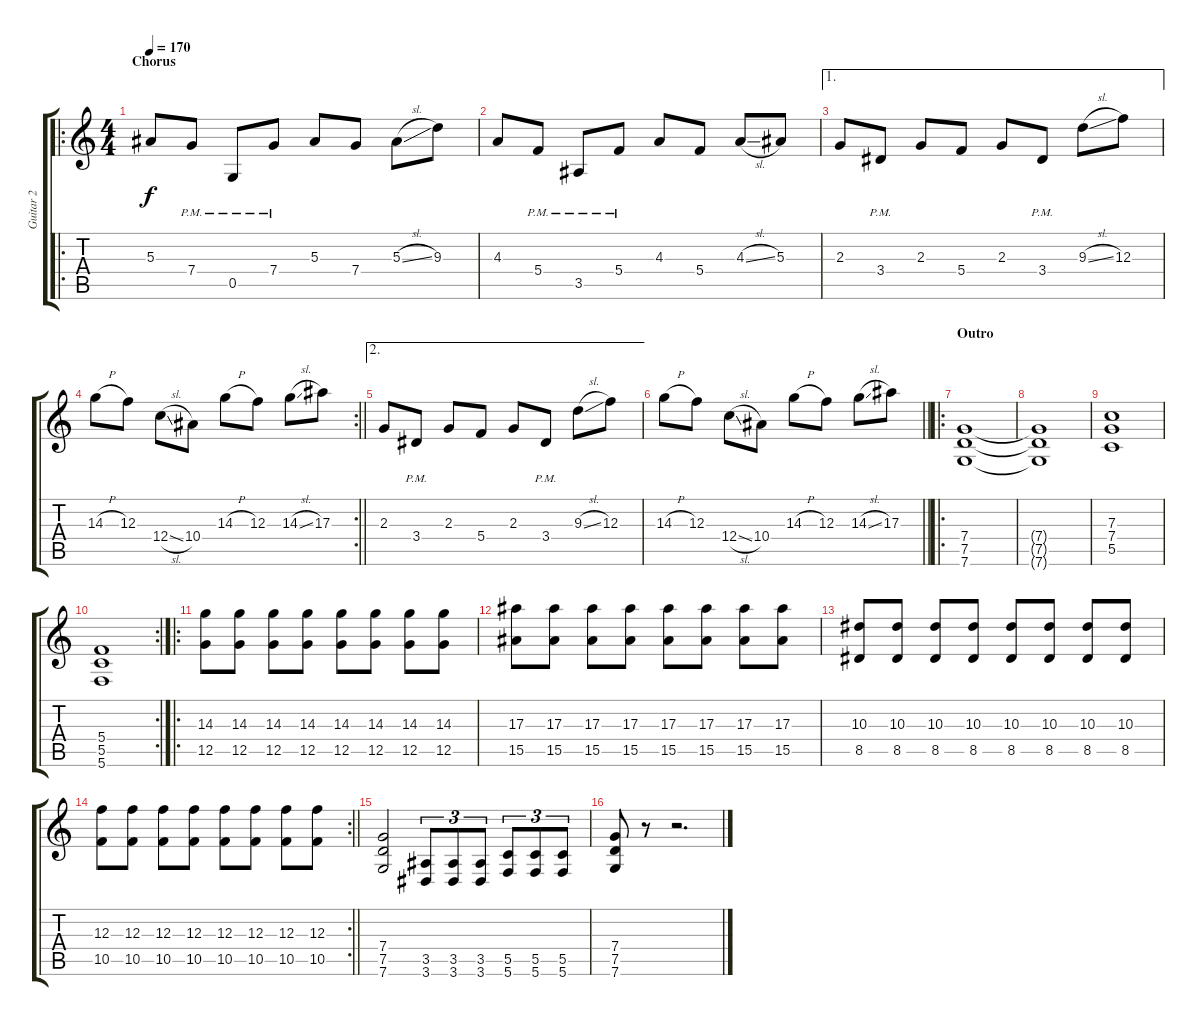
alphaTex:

\track ("Guitar 2" "Guitar 2") {instrument distortionguitar}
\staff {score tabs}
\tuning (D4 A3 F3 C3 G2 C2) {hide}
\ro
\ts (4 4)
\section ("" "Chorus")
\tempo 170
\clef g2
\ks c
5.3.8{dy f} 7.4{pm}.8 0.5{pm}.8 7.4{pm}.8 5.3.8 7.4.8 5.3{sl}.8 9.3.8 |
4.3.8 5.4{pm}.8 3.5{pm}.8 5.4{pm}.8 4.3.8 5.4.8 4.3{sl}.8 5.3.8 |
\ae 1
2.3.8 3.4{pm}.8 2.3.8 5.4.8 2.3.8 3.4{pm}.8 9.3{sl}.8 12.3.8 |
\rc 2
\barLineRight lightlight
14.3{h}.8 12.3.8 12.4{sl}.8 10.4.8 14.3{h}.8 12.3.8 14.3{sl}.8 17.3.8 |
\ae 2
2.3.8 3.4{pm}.8 2.3.8 5.4.8 2.3.8 3.4{pm}.8 9.3{sl}.8 12.3.8 |
\barLineRight lightlight
14.3{h}.8 12.3.8 12.4{sl}.8 10.4.8 14.3{h}.8 12.3.8 14.3{sl}.8 17.3.8 |
\ro
\section ("" "Outro")
(7.4 7.5 7.6).1 |
(7.4{t} 7.5{t} 7.6{t}).1 |
(7.3 7.4 5.5).1 |
\rc 2
(5.4 5.5 5.6).1 |
\ro
(14.3 12.5).8 (14.3 12.5).8 (14.3 12.5).8 (14.3 12.5).8 (14.3 12.5).8 (14.3 12.5).8 (14.3 12.5).8 (14.3 12.5).8 |
(17.3 15.5).8 (17.3 15.5).8 (17.3 15.5).8 (17.3 15.5).8 (17.3 15.5).8 (17.3 15.5).8 (17.3 15.5).8 (17.3 15.5).8 |
(10.3 8.5).8 (10.3 8.5).8 (10.3 8.5).8 (10.3 8.5).8 (10.3 8.5).8 (10.3 8.5).8 (10.3 8.5).8 (10.3 8.5).8 |
\rc 2
\barLineRight lightlight
(12.3 10.5).8 (12.3 10.5).8 (12.3 10.5).8 (12.3 10.5).8 (12.3 10.5).8 (12.3 10.5).8 (12.3 10.5).8 (12.3 10.5).8 |
(7.4 7.5 7.6).2 (3.5 3.6).8{tu (3 2)} (3.5 3.6).8{tu (3 2)} (3.5 3.6).8{tu (3 2)} (5.5 5.6).8{tu (3 2)} (5.5 5.6).8{tu (3 2)} (5.5 5.6).8{tu (3 2)} |
(7.4 7.5 7.6).8 r.8 r.2{d}
